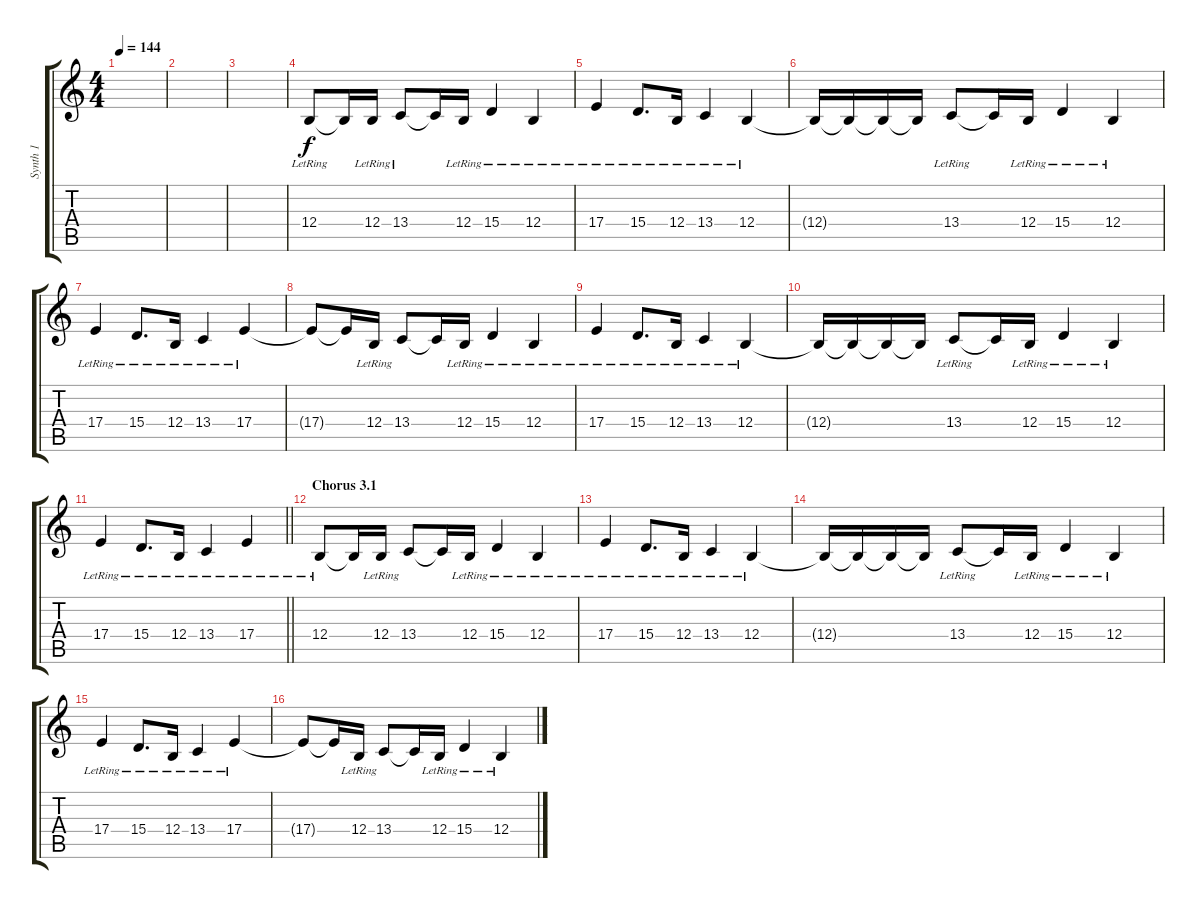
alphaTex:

\track ("Synth 1" "Synth 1") {instrument synthbrass1}
\staff {score tabs}
\tuning (Db4 Ab3 E3 B2 Gb2 B1) {hide}
\ts (4 4)
\tempo 144
\clef g2
\ks c
|
|
|
12.4{lr}.8{dy f instrument synthbrass1} 12.4{t}.16 12.4{lr}.16 13.4{lr}.8 13.4{t}.16 12.4{lr}.16 15.4{lr}.4 12.4{lr}.4 |
17.4{lr}.4 15.4{lr}.8{d} 12.4{lr}.16 13.4{lr}.4 12.4{lr}.4 |
12.4{t}.16 12.4{t}.16 12.4{t}.16 12.4{t}.16 13.4{lr}.8 13.4{t}.16 12.4{lr}.16 15.4{lr}.4 12.4{lr}.4 |
17.4{lr}.4 15.4{lr}.8{d} 12.4{lr}.16 13.4{lr}.4 17.4{lr}.4 |
17.4{t}.8 17.4{t}.16 12.4{lr}.16 13.4{lr}.8 13.4{t}.16 12.4{lr}.16 15.4{lr}.4 12.4{lr}.4 |
17.4{lr}.4 15.4{lr}.8{d} 12.4{lr}.16 13.4{lr}.4 12.4{lr}.4 |
12.4{t}.16 12.4{t}.16 12.4{t}.16 12.4{t}.16 13.4{lr}.8 13.4{t}.16 12.4{lr}.16 15.4{lr}.4 12.4{lr}.4 |
\barLineRight lightlight
17.4{lr}.4 15.4{lr}.8{d} 12.4{lr}.16 13.4{lr}.4 17.4{lr}.4 |
\section ("" "Chorus 3.1")
12.4{lr}.8 12.4{t}.16 12.4{lr}.16 13.4{lr}.8 13.4{t}.16 12.4{lr}.16 15.4{lr}.4 12.4{lr}.4 |
17.4{lr}.4 15.4{lr}.8{d} 12.4{lr}.16 13.4{lr}.4 12.4{lr}.4 |
12.4{t}.16 12.4{t}.16 12.4{t}.16 12.4{t}.16 13.4{lr}.8 13.4{t}.16 12.4{lr}.16 15.4{lr}.4 12.4{lr}.4 |
17.4{lr}.4 15.4{lr}.8{d} 12.4{lr}.16 13.4{lr}.4 17.4{lr}.4 |
17.4{t}.8 17.4{t}.16 12.4{lr}.16 13.4{lr}.8 13.4{t}.16 12.4{lr}.16 15.4{lr}.4 12.4{lr}.4
